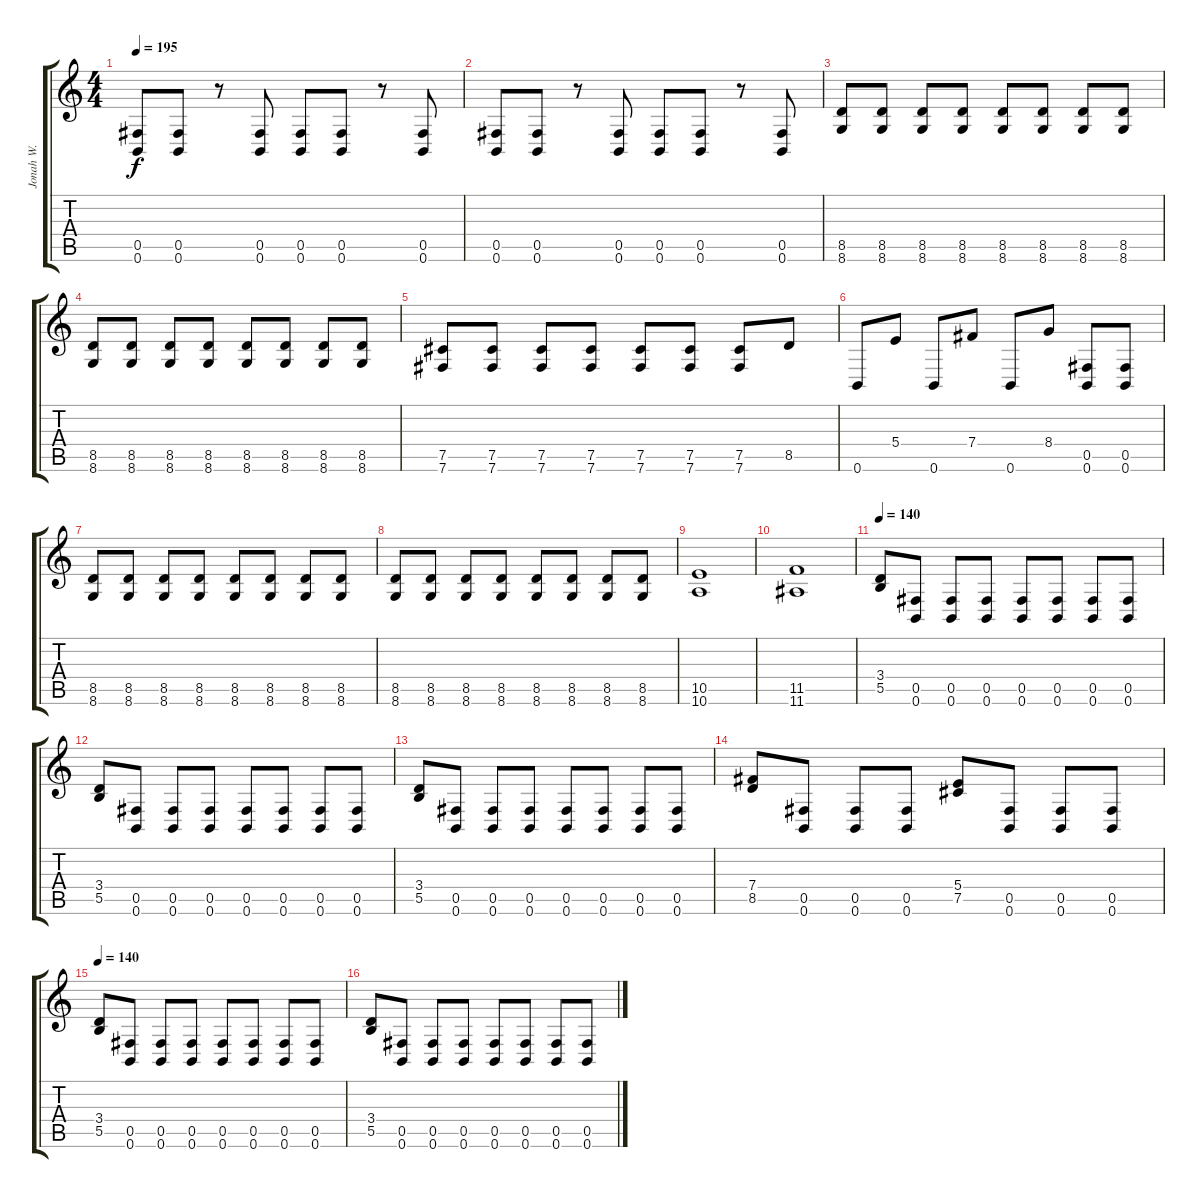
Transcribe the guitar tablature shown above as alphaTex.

\track ("Jonah W." "Jonah W.") {instrument distortionguitar}
\staff {score tabs}
\tuning (Db4 Ab3 E3 B2 Gb2 B1) {hide}
\ts (4 4)
\tempo 195
\clef g2
\ks c
(0.5 0.6).8{dy f} (0.5 0.6).8 r.8 (0.5 0.6).8 (0.5 0.6).8 (0.5 0.6).8 r.8 (0.5 0.6).8 |
(0.5 0.6).8 (0.5 0.6).8 r.8 (0.5 0.6).8 (0.5 0.6).8 (0.5 0.6).8 r.8 (0.5 0.6).8 |
(8.5 8.6).8 (8.5 8.6).8 (8.5 8.6).8 (8.5 8.6).8 (8.5 8.6).8 (8.5 8.6).8 (8.5 8.6).8 (8.5 8.6).8 |
(8.5 8.6).8 (8.5 8.6).8 (8.5 8.6).8 (8.5 8.6).8 (8.5 8.6).8 (8.5 8.6).8 (8.5 8.6).8 (8.5 8.6).8 |
(7.5 7.6).8 (7.5 7.6).8 (7.5 7.6).8 (7.5 7.6).8 (7.5 7.6).8 (7.5 7.6).8 (7.5 7.6).8 8.5.8 |
0.6.8 5.4.8 0.6.8 7.4.8 0.6.8 8.4.8 (0.5 0.6).8 (0.5 0.6).8 |
(8.5 8.6).8 (8.5 8.6).8 (8.5 8.6).8 (8.5 8.6).8 (8.5 8.6).8 (8.5 8.6).8 (8.5 8.6).8 (8.5 8.6).8 |
(8.5 8.6).8 (8.5 8.6).8 (8.5 8.6).8 (8.5 8.6).8 (8.5 8.6).8 (8.5 8.6).8 (8.5 8.6).8 (8.5 8.6).8 |
(10.5 10.6).1 |
(11.5 11.6).1 |
\tempo 140
(3.4 5.5).8 (0.5 0.6).8 (0.5 0.6).8 (0.5 0.6).8 (0.5 0.6).8 (0.5 0.6).8 (0.5 0.6).8 (0.5 0.6).8 |
(3.4 5.5).8 (0.5 0.6).8 (0.5 0.6).8 (0.5 0.6).8 (0.5 0.6).8 (0.5 0.6).8 (0.5 0.6).8 (0.5 0.6).8 |
(3.4 5.5).8 (0.5 0.6).8 (0.5 0.6).8 (0.5 0.6).8 (0.5 0.6).8 (0.5 0.6).8 (0.5 0.6).8 (0.5 0.6).8 |
(7.4 8.5).8 (0.5 0.6).8 (0.5 0.6).8 (0.5 0.6).8 (5.4 7.5).8 (0.5 0.6).8 (0.5 0.6).8 (0.5 0.6).8 |
\tempo 140
(3.4 5.5).8 (0.5 0.6).8 (0.5 0.6).8 (0.5 0.6).8 (0.5 0.6).8 (0.5 0.6).8 (0.5 0.6).8 (0.5 0.6).8 |
(3.4 5.5).8 (0.5 0.6).8 (0.5 0.6).8 (0.5 0.6).8 (0.5 0.6).8 (0.5 0.6).8 (0.5 0.6).8 (0.5 0.6).8
